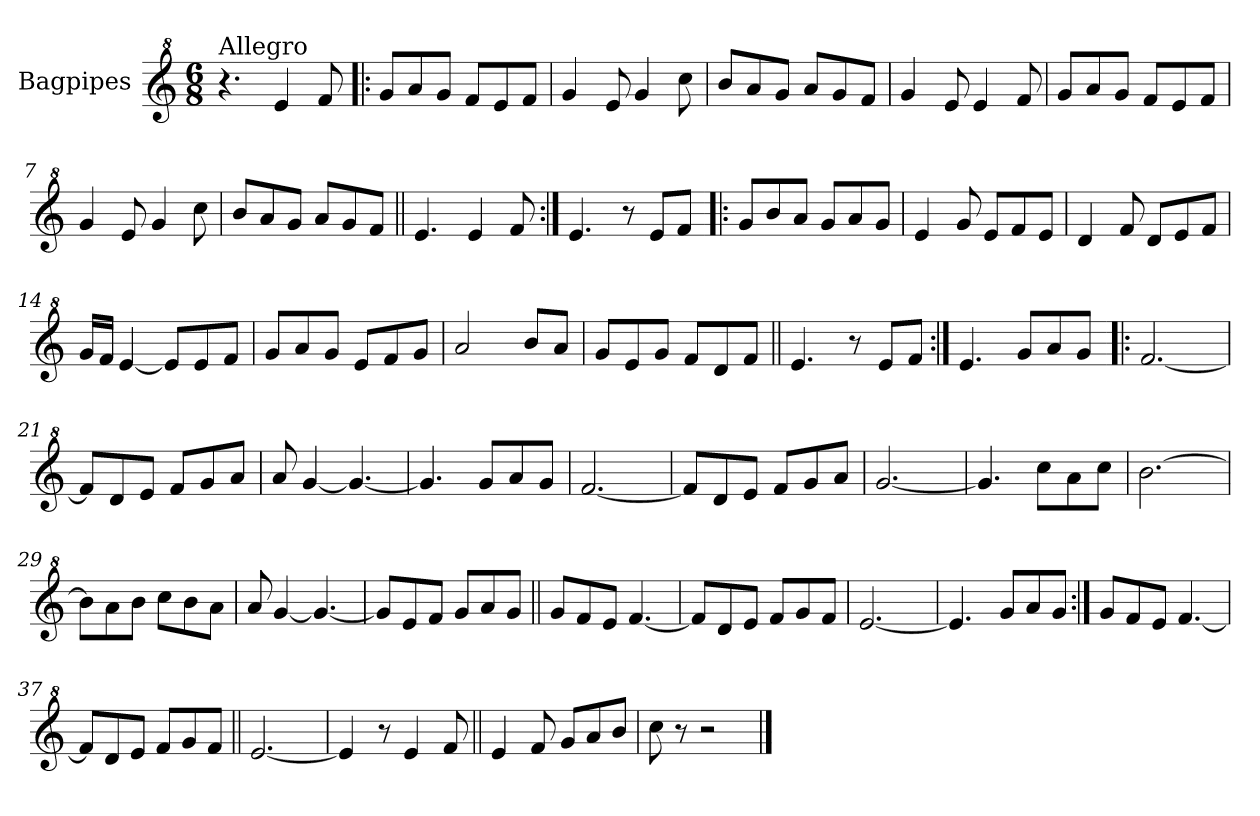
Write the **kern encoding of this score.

**kern
*part1
*staff1
*I"Bagpipes
*I'Bag
*clefG^2
*k[]
*C:
*M6/8
=1
!LO:TX:a:t=Allegro
4.r
4ee/
8ff/
=2!|:
8gg/L
8aa/
8gg/J
8ff/L
8ee/
8ff/J
=3
4gg/
8ee/
4gg/
8ccc\
=4
8bb/L
8aa/
8gg/J
8aa/L
8gg/
8ff/J
=5
4gg/
8ee/
4ee/
8ff/
=6
8gg/L
8aa/
8gg/J
8ff/L
8ee/
8ff/J
=7
4gg/
8ee/
4gg/
8ccc\
=8
8bb/L
8aa/
8gg/J
8aa/L
8gg/
8ff/J
!!LO:LB:g=z
=9||
4.ee/
4ee/
8ff/
=10:|!
4.ee/
8r
8ee/L
8ff/J
=11!|:
8gg/L
8bb/
8aa/J
8gg/L
8aa/
8gg/J
=12
4ee/
8gg/
8ee/L
8ff/
8ee/J
=13
4dd/
8ff/
8dd/L
8ee/
8ff/J
=14
16gg/LL
16ff/JJ
[4ee/
8ee/L]
8ee/
8ff/J
=15
8gg/L
8aa/
8gg/J
8ee/L
8ff/
8gg/J
=16
2aa/
8bb/L
8aa/J
!!LO:LB:g=z
=17
8gg/L
8ee/
8gg/J
8ff/L
8dd/
8ff/J
=18||
4.ee/
8r
8ee/L
8ff/J
=19:|!
4.ee/
8gg/L
8aa/
8gg/J
=20!|:
[2.ff/
=21
8ff/L]
8dd/
8ee/J
8ff/L
8gg/
8aa/J
=22
8aa/
[4gg/
4.gg/_
=23
4.gg/]
8gg/L
8aa/
8gg/J
=24
[2.ff/
=25
8ff/L]
8dd/
8ee/J
8ff/L
8gg/
8aa/J
=26
[2.gg/
!!LO:LB:g=z
=27
4.gg/]
8ccc\L
8aa\
8ccc\J
=28
[2.bb\
=29
8bb\L]
8aa\
8bb\J
8ccc\L
8bb\
8aa\J
=30
8aa/
[4gg/
4.gg/_
=31
8gg/L]
8ee/
8ff/J
8gg/L
8aa/
8gg/J
=32||
8gg/L
8ff/
8ee/J
[4.ff/
=33
8ff/L]
8dd/
8ee/J
8ff/L
8gg/
8ff/J
=34
[2.ee/
=35
4.ee/]
8gg/L
8aa/
8gg/J
!!LO:LB:g=z
=36:|!
8gg/L
8ff/
8ee/J
[4.ff/
=37
8ff/L]
8dd/
8ee/J
8ff/L
8gg/
8ff/J
=38||
[2.ee/
=39
4ee/]
8r
4ee/
8ff/
=40||
4ee/
8ff/
8gg/L
8aa/
8bb/J
=41
8ccc\
8r
2r
==
*-
